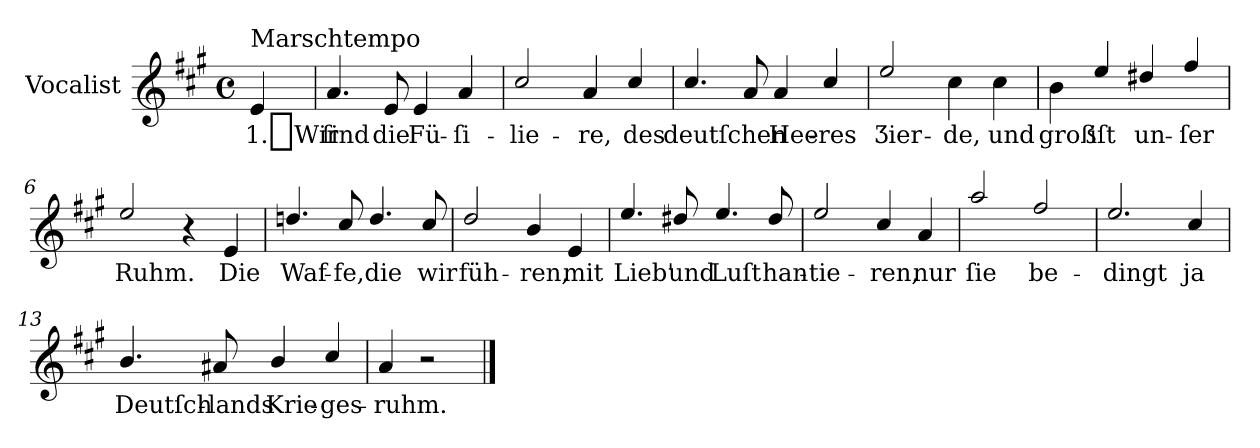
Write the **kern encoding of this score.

**kern	**text
*part1	*part1
*staff1	*staff1
*I"Vocalist	*
*k[f#c#g#]	*
*A:	*
*M4/4	*
*met(c)	*
=	=
!LO:TX:a:t=Marschtempo	!
4e	1._Wir
=1	=1
4.a	ſind
8e	die
4e	Fü-
4a	-ſi-
=2	=2
2cc#/	-lie-
4a	-re,
4cc#/	des
=3	=3
4.cc#/	deutſchen
8a	.
4a	Hee-
4cc#/	-res
=4	=4
2ee/	Ʒier-
4cc#	-de,
4cc#	und
=5	=5
4b	groß
4ee/	iſt
4dd#X/	un-
4ff#/	-ſer
=6	=6
2ee/	Ruhm.
4r	.
4e	Die
=7	=7
4.ddn/	Waf-
8cc#/	-fe,
4.dd/	die
8cc#/	wir
=8	=8
2dd/	füh-
4b/	-ren,
4e	mit
=9	=9
4.ee/	Lieb'
8dd#X/	und
4.ee/	Luſt
8dd#/	han-
=10	=10
2ee/	-tie-
4cc#/	-ren,
4a	nur
=11	=11
2aa/	ſie
2ff#/	be-
=12	=12
2.ee/	-dingt
4cc#/	ja
=13	=13
4.b/	Deutſch-
8a#X/	-lands
4b/	Krie-
4cc#/	-ges-
=14	=14
4a	-ruhm.
2r	.
==	==
*-	*-
